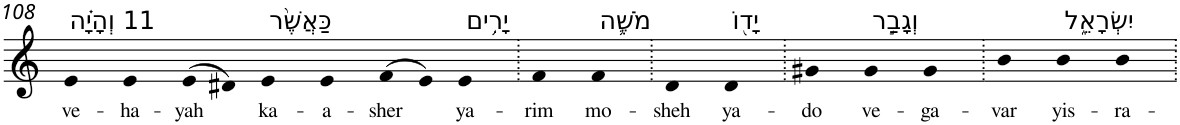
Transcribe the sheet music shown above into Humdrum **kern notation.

**kern	**text
*part1	*part1
*staff1	*staff1
*I"Piano	*
*I'Pno	*
!!LO:PB:g=z
*clefG2	*
*k[]	*
=108	=108
!LO:TX:a:t=11 וְהָיָ֗ה	!
!	!LO:LY:b
4e	ve-
!	!LO:LY:b
4e	-ha-
!	!LO:LY:b
(>8e	-yah
8d#X)	.
!LO:TX:a:t=כַּאֲשֶׁ֨ר	!
!	!LO:LY:b
4e	ka-
!	!LO:LY:b
4e	-a-
!	!LO:LY:b
(>8f	-sher
8e)	.
!LO:TX:a:t=יָרִ֥ים	!
!	!LO:LY:b
4e	ya-
=109.	=109.
!	!LO:LY:b
4f	-rim
!LO:TX:a:t=מֹשֶׁ֛ה	!
!	!LO:LY:b
4f	mo-
=110.	=110.
!	!LO:LY:b
4d	-sheh
!LO:TX:a:t=יָד֖וֹ	!
!	!LO:LY:b
4d	ya-
=111.	=111.
!	!LO:LY:b
4g#X	-do
!LO:TX:a:t=וְגָבַ֣ר	!
!	!LO:LY:b
4g#	ve-
!	!LO:LY:b
4g#	-ga-
=112.	=112.
!	!LO:LY:b
4b	-var
!LO:TX:a:t=יִשְׂרָאֵ֑ל	!
!	!LO:LY:b
4b	yis-
!	!LO:LY:b
4b	-ra-
=.	=.
*-	*-
